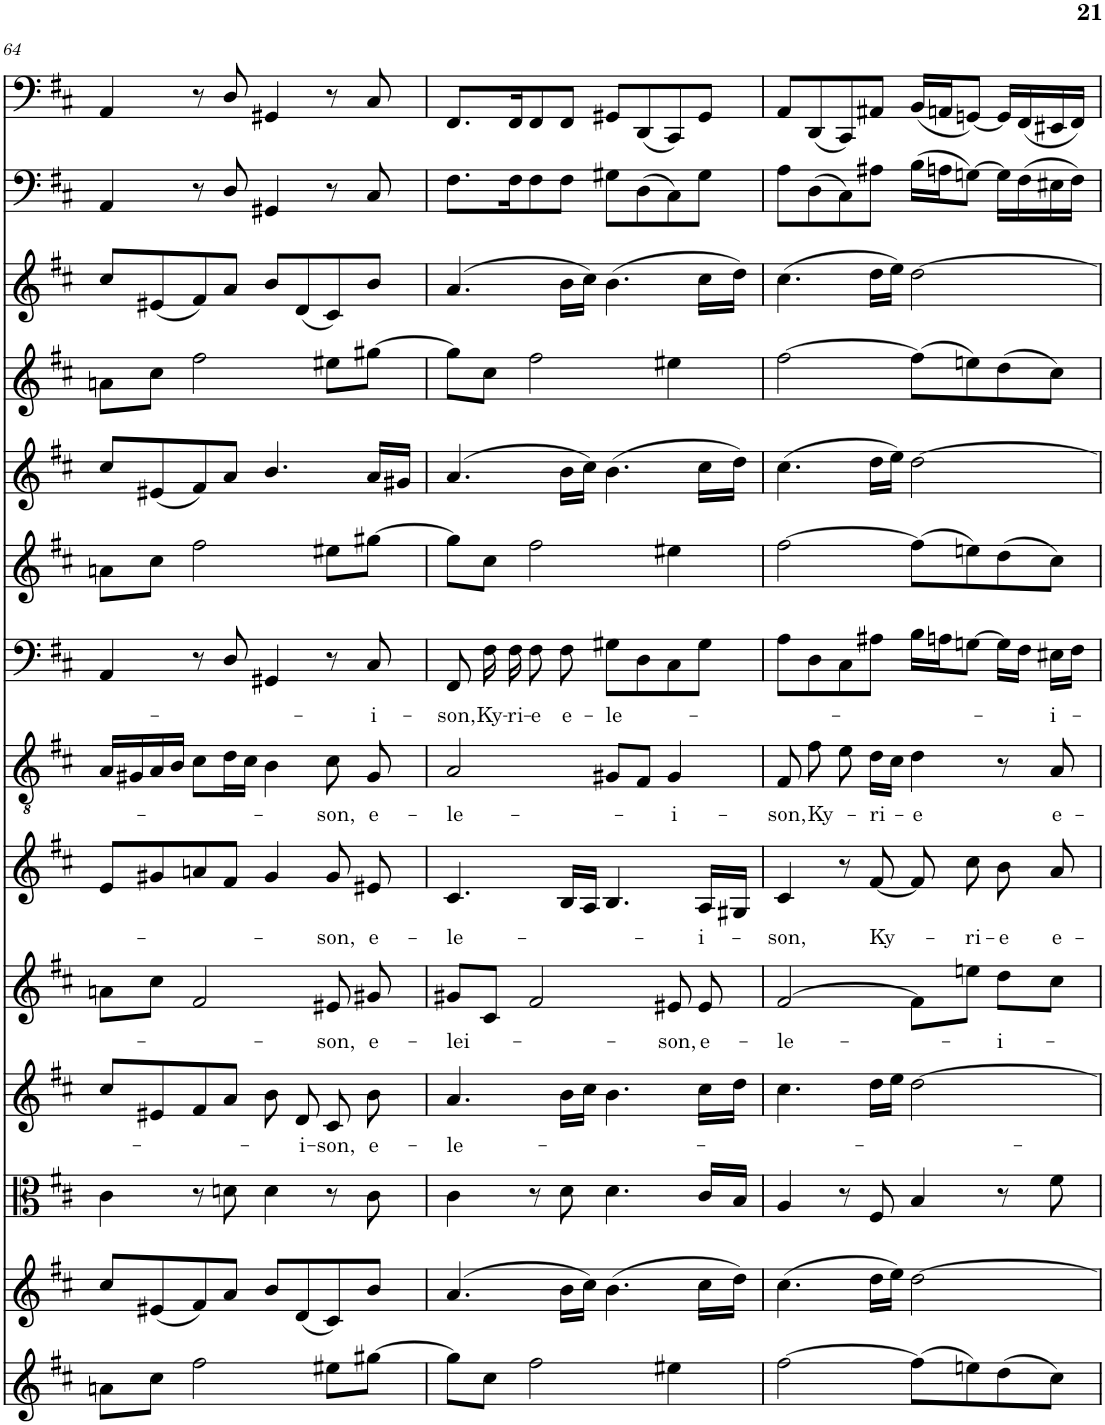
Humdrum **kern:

**kern	**kern	**kern	**kern	**text	**kern	**text	**kern	**text	**kern	**text	**kern	**text	**kern	**kern	**kern	**kern	**kern	**kern
*part14	*part13	*part12	*part11	*part11	*part10	*part10	*part9	*part9	*part8	*part8	*part7	*part7	*part6	*part5	*part4	*part3	*part2	*part1
*staff14	*staff13	*staff12	*staff11	*staff11	*staff10	*staff10	*staff9	*staff9	*staff8	*staff8	*staff7	*staff7	*staff6	*staff5	*staff4	*staff3	*staff2	*staff1
*I"Piano	*I"Piano	*I"Piano	*I"Piano	*	*I"Piano	*	*I"Piano	*	*I"Piano	*	*I"Piano	*	*I"Piano	*I"Piano	*I"Piano	*I"Piano	*I"Piano	*I"Piano
*I'Pno	*I'Pno	*I'Pno	*I'Pno	*	*I'Pno	*	*I'Pno	*	*I'Pno	*	*I'Pno	*	*I'Pno	*I'Pno	*I'Pno	*I'Pno	*I'Pno	*I'Pno
!!LO:PB:g=z
*clefG2	*clefG2	*clefC3	*clefG2	*	*clefG2	*	*clefG2	*	*clefGv2	*	*clefF4	*	*clefG2	*clefG2	*clefG2	*clefG2	*clefF4	*clefF4
*k[f#c#]	*k[f#c#]	*k[f#c#]	*k[f#c#]	*	*k[f#c#]	*	*k[f#c#]	*	*k[f#c#]	*	*k[f#c#]	*	*k[f#c#]	*k[f#c#]	*k[f#c#]	*k[f#c#]	*k[f#c#]	*k[f#c#]
*b:	*b:	*b:	*b:	*	*b:	*	*b:	*	*b:	*	*b:	*	*b:	*b:	*b:	*b:	*b:	*b:
*M4/4	*M4/4	*M4/4	*M4/4	*	*M4/4	*	*M4/4	*	*M4/4	*	*M4/4	*	*M4/4	*M4/4	*M4/4	*M4/4	*M4/4	*M4/4
=64	=64	=64	=64	=64	=64	=64	=64	=64	=64	=64	=64	=64	=64	=64	=64	=64	=64	=64
8an\L	8cc#/L	4c#\	8cc#/L	.	8an\L	.	8e/L	.	16A/LL	.	4AA/	.	8an\L	8cc#/L	8an\L	8cc#/L	4AA/	4AA/
.	.	.	.	.	.	.	.	.	16G#X/	.	.	.	.	.	.	.	.	.
8cc#\J	(8e#X/	.	8e#X/	.	8cc#\J	.	8g#X/	.	16A/	.	.	.	8cc#\J	(8e#X/	8cc#\J	(8e#X/	.	.
.	.	.	.	.	.	.	.	.	16B/JJ	.	.	.	.	.	.	.	.	.
2ff#\	8f#/)	8r	8f#/	.	2f#/	.	8an/	.	8c#\L	.	8r	.	2ff#\	8f#/)	2ff#\	8f#/)	8r	8r
.	8a/J	8dn\	8a/J	.	.	.	8f#/J	.	16d\L	.	8D/	.	.	8a/J	.	8a/J	8D/	8D/
.	.	.	.	.	.	.	.	.	16c#\JJ	.	.	.	.	.	.	.	.	.
.	8b/L	4d\	8b\	.	.	.	4g#/	.	4B\	.	4GG#X/	.	.	4.b/	.	8b/L	4GG#X/	4GG#X/
!	!	!	!	!LO:LY:b	!	!	!	!	!	!	!	!	!	!	!	!	!	!
.	(8d/	.	8d/	-i-	.	.	.	.	.	.	.	.	.	.	.	(8d/	.	.
!	!	!	!	!LO:LY:b	!	!LO:LY:b	!	!LO:LY:b	!	!LO:LY:b	!	!	!	!	!	!	!	!
8ee#X\L	8c#/)	8r	8c#/	-son,	8e#X/	-son,	8g#/	-son,	8c#\	-son,	8r	.	8ee#X\L	.	8ee#X\L	8c#/)	8r	8r
!	!	!	!	!LO:LY:b	!	!LO:LY:b	!	!LO:LY:b	!	!LO:LY:b	!	!LO:LY:b	!	!	!	!	!	!
[8gg#X\J	8b/J	8c#\	8b\	e-	8g#X/	e-	8e#X/	e-	8G#/	e-	8C#/	-i-	[8gg#X\J	16a/LL	[8gg#X\J	8b/J	8C#/	8C#/
.	.	.	.	.	.	.	.	.	.	.	.	.	.	16g#X/JJ	.	.	.	.
=65	=65	=65	=65	=65	=65	=65	=65	=65	=65	=65	=65	=65	=65	=65	=65	=65	=65	=65
!	!	!	!	!LO:LY:b	!	!LO:LY:b	!	!LO:LY:b	!	!LO:LY:b	!	!LO:LY:b	!	!	!	!	!	!
8gg#\L]	(4.a/	4c#\	4.a/	-le-	8g#X/L	-lei-	4.c#/	-le-	2A/	-le-	8FF#/	-son,	8gg#\L]	(4.a/	8gg#\L]	(4.a/	8.F#\L	8.FF#/L
!	!	!	!	!	!	!	!	!	!	!	!	!LO:LY:b	!	!	!	!	!	!
8cc#\J	.	.	.	.	8c#/J	.	.	.	.	.	16F#\	Ky-	8cc#\J	.	8cc#\J	.	.	.
!	!	!	!	!	!	!	!	!	!	!	!	!LO:LY:b	!	!	!	!	!	!
.	.	.	.	.	.	.	.	.	.	.	16F#\	-ri-	.	.	.	.	16F#\K	16FF#/K
!	!	!	!	!	!	!	!	!	!	!	!	!LO:LY:b	!	!	!	!	!	!
2ff#\	.	8r	.	.	2f#/	.	.	.	.	.	8F#\	-e	2ff#\	.	2ff#\	.	8F#\	8FF#/
!	!	!	!	!	!	!	!	!	!	!	!	!LO:LY:b	!	!	!	!	!	!
.	16b\LL	8d\	16b\LL	.	.	.	16B/LL	.	.	.	8F#\	e-	.	16b\LL	.	16b\LL	8F#\J	8FF#/J
.	16cc#\JJ)	.	16cc#\JJ	.	.	.	16A/JJ	.	.	.	.	.	.	16cc#\JJ)	.	16cc#\JJ)	.	.
!	!	!	!	!	!	!	!	!	!	!	!	!LO:LY:b	!	!	!	!	!	!
.	(4.b\	4.d\	4.b\	.	.	.	4.B/	.	8G#X/L	.	8G#X\L	-le-	.	(4.b\	.	(4.b\	8G#X\L	8GG#X/L
.	.	.	.	.	.	.	.	.	8F#/J	.	8D\	.	.	.	.	.	(8D\	(8DD/
!	!	!	!	!	!	!LO:LY:b	!	!	!	!LO:LY:b	!	!	!	!	!	!	!	!
4ee#X\	.	.	.	.	8e#X/	-son,	.	.	4G#/	-i-	8C#\	.	4ee#X\	.	4ee#X\	.	8C#\)	8CC#/)
!	!	!	!	!	!	!LO:LY:b	!	!LO:LY:b	!	!	!	!	!	!	!	!	!	!
.	16cc#\LL	16c#/LL	16cc#\LL	.	8e#/	e-	16A/LL	-i-	.	.	8G#\J	.	.	16cc#\LL	.	16cc#\LL	8G#\J	8GG#/J
.	16dd\JJ)	16B/JJ	16dd\JJ	.	.	.	16G#X/JJ	.	.	.	.	.	.	16dd\JJ)	.	16dd\JJ)	.	.
=66	=66	=66	=66	=66	=66	=66	=66	=66	=66	=66	=66	=66	=66	=66	=66	=66	=66	=66
!	!	!	!	!	!	!LO:LY:b	!	!LO:LY:b	!	!LO:LY:b	!	!	!	!	!	!	!	!
[2ff#\	(4.cc#\	4A/	4.cc#\	.	[2f#/	-le-	4c#/	-son,	8F#/	-son,	8A\L	.	[2ff#\	(4.cc#\	[2ff#\	(4.cc#\	8A\L	8AA/L
!	!	!	!	!	!	!	!	!	!	!LO:LY:b	!	!	!	!	!	!	!	!
.	.	.	.	.	.	.	.	.	8f#\	Ky-	8D\	.	.	.	.	.	(8D\	(8DD/
.	.	8r	.	.	.	.	8r	.	8e\	.	8C#\	.	.	.	.	.	8C#\)	8CC#/)
!	!	!	!	!	!	!	!	!LO:LY:b	!	!LO:LY:b	!	!	!	!	!	!	!	!
.	16dd\LL	8F#/	16dd\LL	.	.	.	[8f#/	Ky-	16d\LL	-ri-	8A#X\J	.	.	16dd\LL	.	16dd\LL	8A#X\J	8AA#X/J
.	16ee\JJ)	.	16ee\JJ	.	.	.	.	.	16c#\JJ	.	.	.	.	16ee\JJ)	.	16ee\JJ)	.	.
!	!	!	!	!	!	!	!	!	!	!LO:LY:b	!	!	!	!	!	!	!	!
(8ff#\L]	[2dd\	4B/	[2dd\	.	8f#\L]	.	8f#/]	.	4d\	-e	16B\LL	.	(8ff#\L]	[2dd\	(8ff#\L]	[2dd\	(16B\LL	(16BB/LL
.	.	.	.	.	.	.	.	.	.	.	16An\J	.	.	.	.	.	16An\J	16AAn/J
!	!	!	!	!	!	!	!	!LO:LY:b	!	!	!	!	!	!	!	!	!	!
8een\)	.	.	.	.	8een\J	.	8cc#\	-ri-	.	.	[8Gn\J	.	8een\)	.	8een\)	.	[8Gn\J)	[8GGn/J)
!	!	!	!	!	!	!LO:LY:b	!	!LO:LY:b	!	!	!	!	!	!	!	!	!	!
(8dd\	.	8r	.	.	8dd\L	-i-	8b\	-e	8r	.	16G\LL]	.	(8dd\	.	(8dd\	.	16G\LL]	16GG/LL]
.	.	.	.	.	.	.	.	.	.	.	16F#\JJ	.	.	.	.	.	(16F#\	(16FF#/
!	!	!	!	!	!	!	!	!LO:LY:b	!	!LO:LY:b	!	!LO:LY:b	!	!	!	!	!	!
8cc#\J)	.	8f#\	.	.	8cc#\J	.	8a/	e-	8A/	e-	16E#X\LL	-i-	8cc#\J)	.	8cc#\J)	.	16E#X\	16EE#X/
.	.	.	.	.	.	.	.	.	.	.	16F#\JJ	.	.	.	.	.	16F#\JJ)	16FF#/JJ)
=	=	=	=	=	=	=	=	=	=	=	=	=	=	=	=	=	=	=
*-	*-	*-	*-	*-	*-	*-	*-	*-	*-	*-	*-	*-	*-	*-	*-	*-	*-	*-
